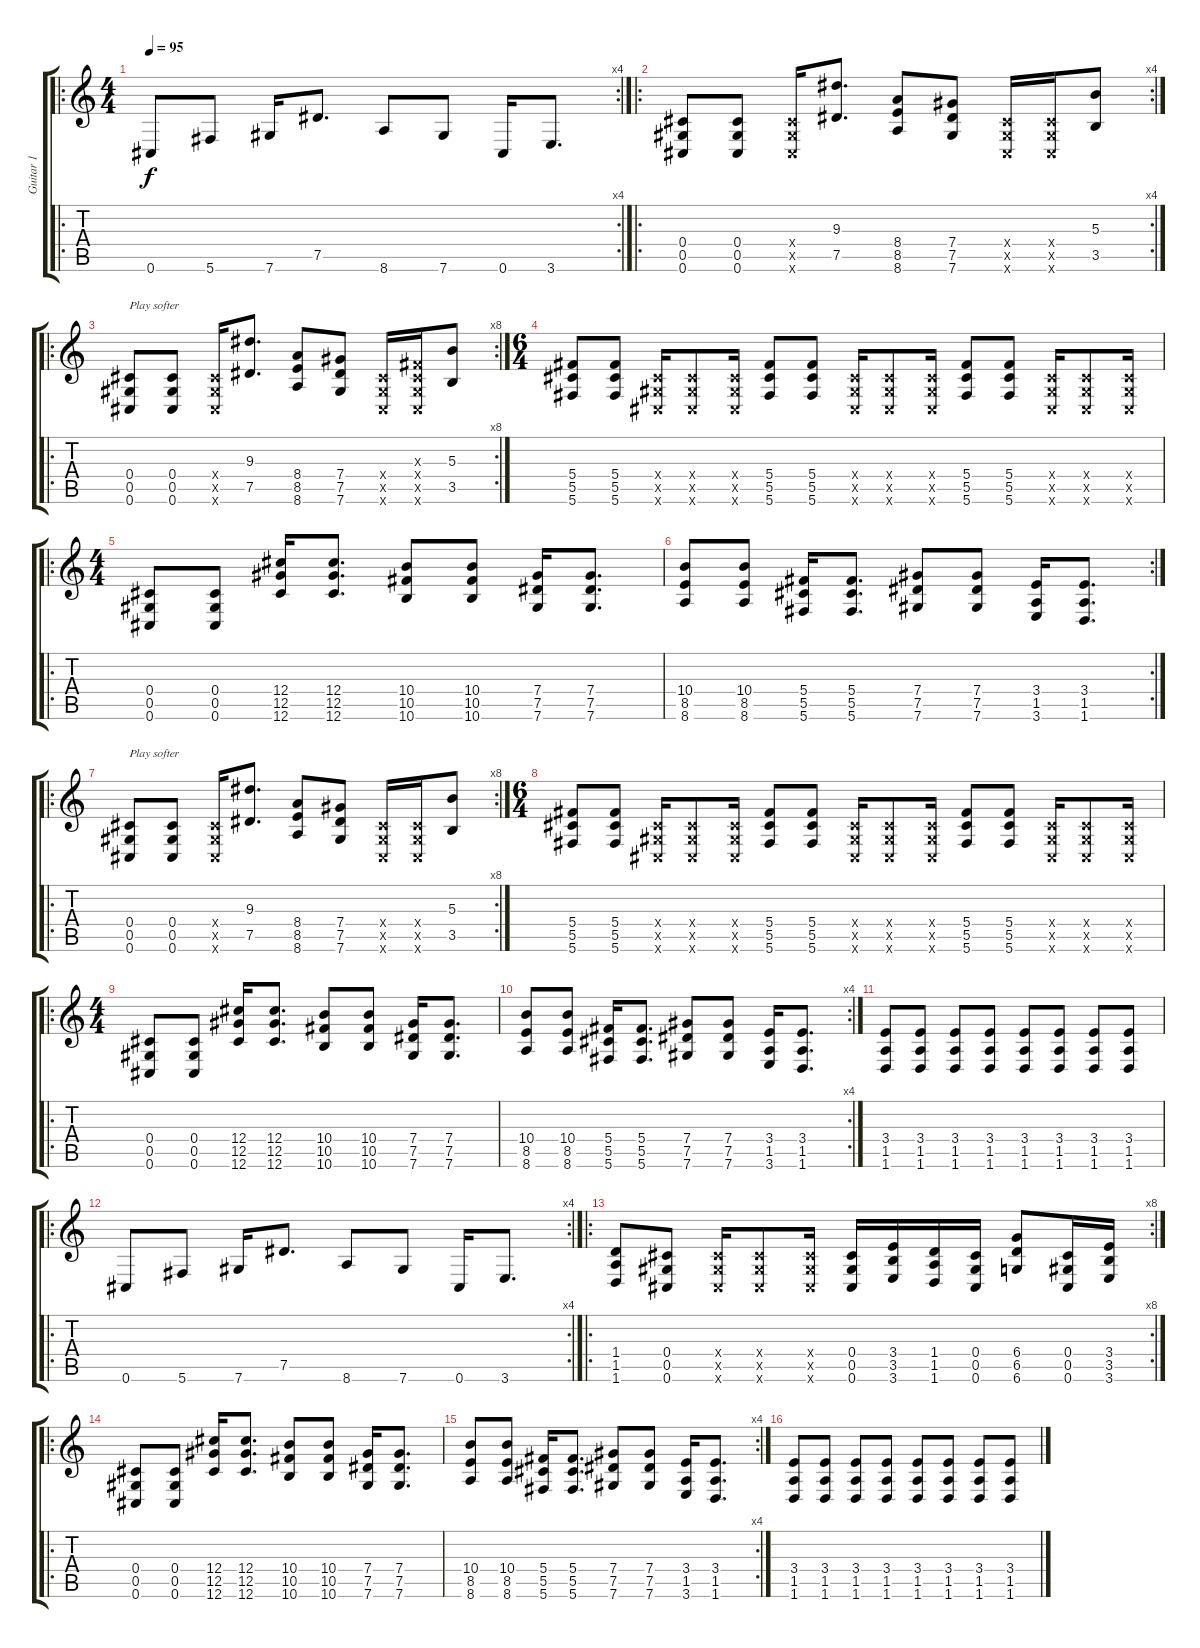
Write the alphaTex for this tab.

\track ("Guitar 1" "Guitar 1") {instrument overdrivenguitar}
\staff {score tabs}
\tuning (Eb4 Bb3 Gb3 Db3 Ab2 Db2) {hide}
\ro
\rc 4
\ts (4 4)
\tempo 95
\clef g2
\ks c
0.6.8{dy f instrument overdrivenguitar} 5.6.8 7.6.16 7.5.8{d} 8.6.8 7.6.8 0.6.16 3.6.8{d} |
\ro
\rc 4
(0.4 0.5 0.6).8 (0.4 0.5 0.6).8 (0.4{x} 0.5{x} 0.6{x}).16 (9.3 7.5).8{d} (8.4 8.5 8.6).8 (7.4 7.5 7.6).8 (0.4{x} 0.5{x} 0.6{x}).16 (0.4{x} 0.5{x} 0.6{x}).16 (5.3 3.5).8 |
\ro
\rc 8
(0.4 0.5 0.6).8{txt "Play softer"} (0.4 0.5 0.6).8 (0.4{x} 0.5{x} 0.6{x}).16 (9.3 7.5).8{d} (8.4 8.5 8.6).8 (7.4 7.5 7.6).8 (0.4{x} 0.5{x} 0.6{x}).16 (0.3{x} 0.4{x} 0.5{x} 0.6{x}).16 (5.3 3.5).8 |
\ts (6 4)
(5.4 5.5 5.6).8 (5.4 5.5 5.6).8 (0.4{x} 0.5{x} 0.6{x}).16 (0.4{x} 0.5{x} 0.6{x}).8 (0.4{x} 0.5{x} 0.6{x}).16 (5.4 5.5 5.6).8 (5.4 5.5 5.6).8 (0.4{x} 0.5{x} 0.6{x}).16 (0.4{x} 0.5{x} 0.6{x}).8 (0.4{x} 0.5{x} 0.6{x}).16 (5.4 5.5 5.6).8 (5.4 5.5 5.6).8 (0.4{x} 0.5{x} 0.6{x}).16 (0.4{x} 0.5{x} 0.6{x}).8 (0.4{x} 0.5{x} 0.6{x}).16 |
\ro
\ts (4 4)
(0.4 0.5 0.6).8 (0.4 0.5 0.6).8 (12.4 12.5 12.6).16 (12.4 12.5 12.6).8{d} (10.4 10.5 10.6).8 (10.4 10.5 10.6).8 (7.4 7.5 7.6).16 (7.4 7.5 7.6).8{d} |
\rc 2
(10.4 8.5 8.6).8 (10.4 8.5 8.6).8 (5.4 5.5 5.6).16 (5.4 5.5 5.6).8{d} (7.4 7.5 7.6).8 (7.4 7.5 7.6).8 (3.4 1.5 3.6).16 (3.4 1.5 1.6).8{d} |
\ro
\rc 8
(0.4 0.5 0.6).8{txt "Play softer"} (0.4 0.5 0.6).8 (0.4{x} 0.5{x} 0.6{x}).16 (9.3 7.5).8{d} (8.4 8.5 8.6).8 (7.4 7.5 7.6).8 (0.4{x} 0.5{x} 0.6{x}).16 (0.4{x} 0.5{x} 0.6{x}).16 (5.3 3.5).8 |
\ts (6 4)
(5.4 5.5 5.6).8 (5.4 5.5 5.6).8 (0.4{x} 0.5{x} 0.6{x}).16 (0.4{x} 0.5{x} 0.6{x}).8 (0.4{x} 0.5{x} 0.6{x}).16 (5.4 5.5 5.6).8 (5.4 5.5 5.6).8 (0.4{x} 0.5{x} 0.6{x}).16 (0.4{x} 0.5{x} 0.6{x}).8 (0.4{x} 0.5{x} 0.6{x}).16 (5.4 5.5 5.6).8 (5.4 5.5 5.6).8 (0.4{x} 0.5{x} 0.6{x}).16 (0.4{x} 0.5{x} 0.6{x}).8 (0.4{x} 0.5{x} 0.6{x}).16 |
\ro
\ts (4 4)
(0.4 0.5 0.6).8 (0.4 0.5 0.6).8 (12.4 12.5 12.6).16 (12.4 12.5 12.6).8{d} (10.4 10.5 10.6).8 (10.4 10.5 10.6).8 (7.4 7.5 7.6).16 (7.4 7.5 7.6).8{d} |
\rc 4
(10.4 8.5 8.6).8 (10.4 8.5 8.6).8 (5.4 5.5 5.6).16 (5.4 5.5 5.6).8{d} (7.4 7.5 7.6).8 (7.4 7.5 7.6).8 (3.4 1.5 3.6).16 (3.4 1.5 1.6).8{d} |
(3.4 1.5 1.6).8 (3.4 1.5 1.6).8 (3.4 1.5 1.6).8 (3.4 1.5 1.6).8 (3.4 1.5 1.6).8 (3.4 1.5 1.6).8 (3.4 1.5 1.6).8 (3.4 1.5 1.6).8 |
\ro
\rc 4
0.6.8 5.6.8 7.6.16 7.5.8{d} 8.6.8 7.6.8 0.6.16 3.6.8{d} |
\ro
\rc 8
(1.4 1.5 1.6).8 (0.4 0.5 0.6).8 (0.4{x} 0.5{x} 0.6{x}).16 (0.4{x} 0.5{x} 0.6{x}).8 (0.4{x} 0.5{x} 0.6{x}).16 (0.4 0.5 0.6).16 (3.4 3.5 3.6).16 (1.4 1.5 1.6).16 (0.4 0.5 0.6).16 (6.4 6.5 6.6).8 (0.4 0.5 0.6).16 (3.4 3.5 3.6).16 |
\ro
(0.4 0.5 0.6).8 (0.4 0.5 0.6).8 (12.4 12.5 12.6).16 (12.4 12.5 12.6).8{d} (10.4 10.5 10.6).8 (10.4 10.5 10.6).8 (7.4 7.5 7.6).16 (7.4 7.5 7.6).8{d} |
\rc 4
(10.4 8.5 8.6).8 (10.4 8.5 8.6).8 (5.4 5.5 5.6).16 (5.4 5.5 5.6).8{d} (7.4 7.5 7.6).8 (7.4 7.5 7.6).8 (3.4 1.5 3.6).16 (3.4 1.5 1.6).8{d} |
(3.4 1.5 1.6).8 (3.4 1.5 1.6).8 (3.4 1.5 1.6).8 (3.4 1.5 1.6).8 (3.4 1.5 1.6).8 (3.4 1.5 1.6).8 (3.4 1.5 1.6).8 (3.4 1.5 1.6).8
